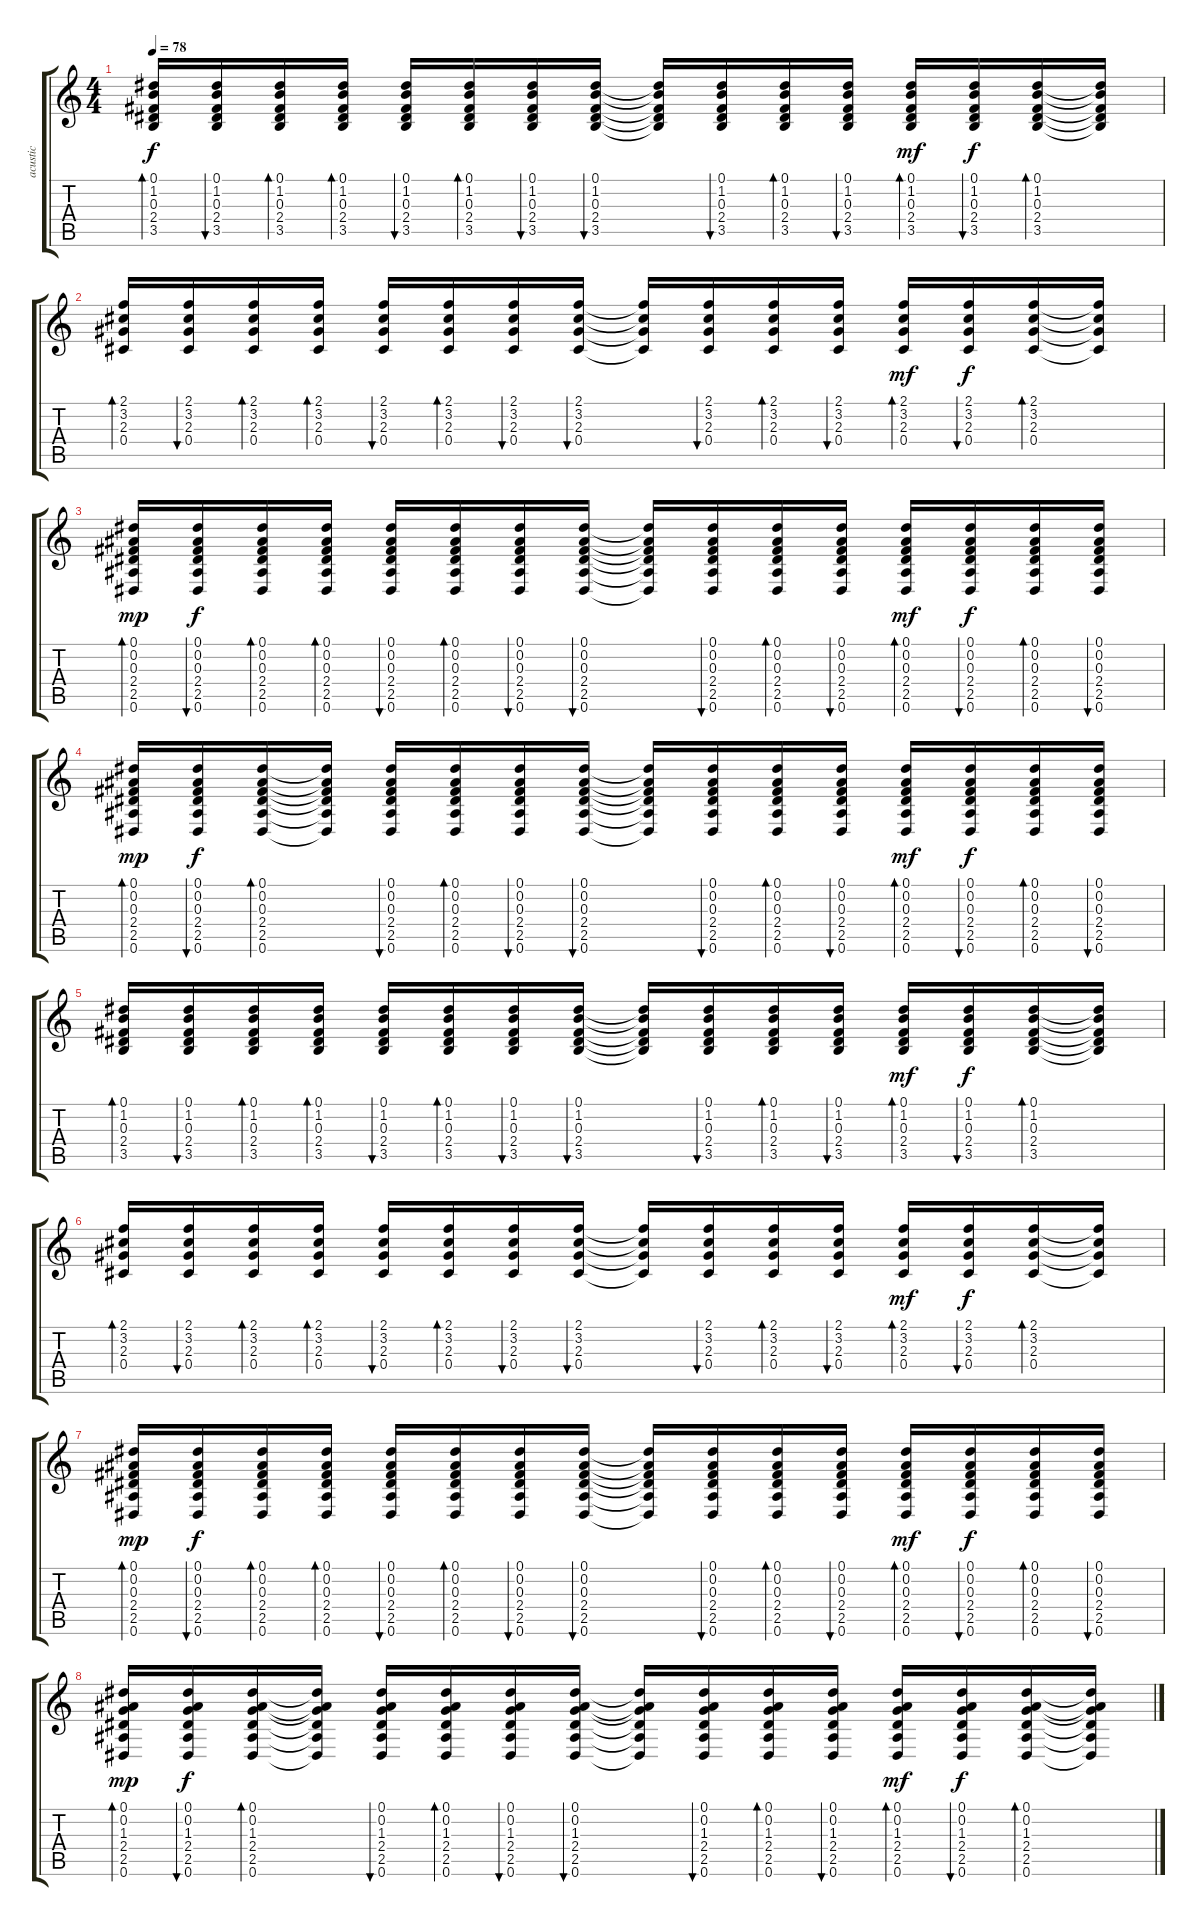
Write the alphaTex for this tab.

\track ("acustic" "acustic") {instrument acousticguitarsteel}
\staff {score tabs}
\tuning (Eb4 Bb3 Gb3 Db3 Ab2 Eb2) {hide}
\ts (4 4)
\tempo 78
\clef g2
\ks c
(0.1 1.2 0.3 2.4 3.5).16{bd 30 dy f} (0.1 1.2 0.3 2.4 3.5).16{bu 30} (0.1 1.2 0.3 2.4 3.5).16{bd 30} (0.1 1.2 0.3 2.4 3.5).16{bd 30} (0.1 1.2 0.3 2.4 3.5).16{bu 30} (0.1 1.2 0.3 2.4 3.5).16{bd 30} (0.1 1.2 0.3 2.4 3.5).16{bu 30} (0.1 1.2 0.3 2.4 3.5).16{bu 30} (0.1{t} 1.2{t} 0.3{t} 2.4{t} 3.5{t}).16 (0.1 1.2 0.3 2.4 3.5).16{bu 30} (0.1 1.2 0.3 2.4 3.5).16{bd 30} (0.1 1.2 0.3 2.4 3.5).16{bu 30} (0.1 1.2 0.3 2.4 3.5).16{bd 60 dy mf} (0.1 1.2 0.3 2.4 3.5).16{bu 30 dy f} (0.1 1.2 0.3 2.4 3.5).16{bd 30} (0.1{t} 1.2{t} 0.3{t} 2.4{t} 3.5{t}).16 |
(2.1 3.2 2.3 0.4).16{bd 30} (2.1 3.2 2.3 0.4).16{bu 30} (2.1 3.2 2.3 0.4).16{bd 30} (2.1 3.2 2.3 0.4).16{bd 30} (2.1 3.2 2.3 0.4).16{bu 30} (2.1 3.2 2.3 0.4).16{bd 30} (2.1 3.2 2.3 0.4).16{bu 30} (2.1 3.2 2.3 0.4).16{bu 30} (2.1{t} 3.2{t} 2.3{t} 0.4{t}).16 (2.1 3.2 2.3 0.4).16{bu 30} (2.1 3.2 2.3 0.4).16{bd 30} (2.1 3.2 2.3 0.4).16{bu 30} (2.1 3.2 2.3 0.4).16{bd 60 dy mf} (2.1 3.2 2.3 0.4).16{bu 30 dy f} (2.1 3.2 2.3 0.4).16{bd 30} (2.1{t} 3.2{t} 2.3{t} 0.4{t}).16 |
(0.1 0.2 0.3 2.4 2.5 0.6).16{bd 30 dy mp} (0.1 0.2 0.3 2.4 2.5 0.6).16{bu 30 dy f} (0.1 0.2 0.3 2.4 2.5 0.6).16{bd 30} (0.1 0.2 0.3 2.4 2.5 0.6).16{bd 30} (0.1 0.2 0.3 2.4 2.5 0.6).16{bu 30} (0.1 0.2 0.3 2.4 2.5 0.6).16{bd 30} (0.1 0.2 0.3 2.4 2.5 0.6).16{bu 30} (0.1 0.2 0.3 2.4 2.5 0.6).16{bu 30} (0.1{t} 0.2{t} 0.3{t} 2.4{t} 2.5{t} 0.6{t}).16 (0.1 0.2 0.3 2.4 2.5 0.6).16{bu 30} (0.1 0.2 0.3 2.4 2.5 0.6).16{bd 30} (0.1 0.2 0.3 2.4 2.5 0.6).16{bu 30} (0.1 0.2 0.3 2.4 2.5 0.6).16{bd 60 dy mf} (0.1 0.2 0.3 2.4 2.5 0.6).16{bu 30 dy f} (0.1 0.2 0.3 2.4 2.5 0.6).16{bd 30} (0.1 0.2 0.3 2.4 2.5 0.6).16{bu 30} |
(0.1 0.2 0.3 2.4 2.5 0.6).16{bd 30 dy mp} (0.1 0.2 0.3 2.4 2.5 0.6).16{bu 30 dy f} (0.1 0.2 0.3 2.4 2.5 0.6).16{bd 30} (0.1{t} 0.2{t} 0.3{t} 2.4{t} 2.5{t} 0.6{t}).16 (0.1 0.2 0.3 2.4 2.5 0.6).16{bu 30} (0.1 0.2 0.3 2.4 2.5 0.6).16{bd 30} (0.1 0.2 0.3 2.4 2.5 0.6).16{bu 30} (0.1 0.2 0.3 2.4 2.5 0.6).16{bu 30} (0.1{t} 0.2{t} 0.3{t} 2.4{t} 2.5{t} 0.6{t}).16 (0.1 0.2 0.3 2.4 2.5 0.6).16{bu 30} (0.1 0.2 0.3 2.4 2.5 0.6).16{bd 30} (0.1 0.2 0.3 2.4 2.5 0.6).16{bu 30} (0.1 0.2 0.3 2.4 2.5 0.6).16{bd 60 dy mf} (0.1 0.2 0.3 2.4 2.5 0.6).16{bu 30 dy f} (0.1 0.2 0.3 2.4 2.5 0.6).16{bd 30} (0.1 0.2 0.3 2.4 2.5 0.6).16{bu 30} |
(0.1 1.2 0.3 2.4 3.5).16{bd 30} (0.1 1.2 0.3 2.4 3.5).16{bu 30} (0.1 1.2 0.3 2.4 3.5).16{bd 30} (0.1 1.2 0.3 2.4 3.5).16{bd 30} (0.1 1.2 0.3 2.4 3.5).16{bu 30} (0.1 1.2 0.3 2.4 3.5).16{bd 30} (0.1 1.2 0.3 2.4 3.5).16{bu 30} (0.1 1.2 0.3 2.4 3.5).16{bu 30} (0.1{t} 1.2{t} 0.3{t} 2.4{t} 3.5{t}).16 (0.1 1.2 0.3 2.4 3.5).16{bu 30} (0.1 1.2 0.3 2.4 3.5).16{bd 30} (0.1 1.2 0.3 2.4 3.5).16{bu 30} (0.1 1.2 0.3 2.4 3.5).16{bd 60 dy mf} (0.1 1.2 0.3 2.4 3.5).16{bu 30 dy f} (0.1 1.2 0.3 2.4 3.5).16{bd 30} (0.1{t} 1.2{t} 0.3{t} 2.4{t} 3.5{t}).16 |
(2.1 3.2 2.3 0.4).16{bd 30} (2.1 3.2 2.3 0.4).16{bu 30} (2.1 3.2 2.3 0.4).16{bd 30} (2.1 3.2 2.3 0.4).16{bd 30} (2.1 3.2 2.3 0.4).16{bu 30} (2.1 3.2 2.3 0.4).16{bd 30} (2.1 3.2 2.3 0.4).16{bu 30} (2.1 3.2 2.3 0.4).16{bu 30} (2.1{t} 3.2{t} 2.3{t} 0.4{t}).16 (2.1 3.2 2.3 0.4).16{bu 30} (2.1 3.2 2.3 0.4).16{bd 30} (2.1 3.2 2.3 0.4).16{bu 30} (2.1 3.2 2.3 0.4).16{bd 60 dy mf} (2.1 3.2 2.3 0.4).16{bu 30 dy f} (2.1 3.2 2.3 0.4).16{bd 30} (2.1{t} 3.2{t} 2.3{t} 0.4{t}).16 |
(0.1 0.2 0.3 2.4 2.5 0.6).16{bd 30 dy mp} (0.1 0.2 0.3 2.4 2.5 0.6).16{bu 30 dy f} (0.1 0.2 0.3 2.4 2.5 0.6).16{bd 30} (0.1 0.2 0.3 2.4 2.5 0.6).16{bd 30} (0.1 0.2 0.3 2.4 2.5 0.6).16{bu 30} (0.1 0.2 0.3 2.4 2.5 0.6).16{bd 30} (0.1 0.2 0.3 2.4 2.5 0.6).16{bu 30} (0.1 0.2 0.3 2.4 2.5 0.6).16{bu 30} (0.1{t} 0.2{t} 0.3{t} 2.4{t} 2.5{t} 0.6{t}).16 (0.1 0.2 0.3 2.4 2.5 0.6).16{bu 30} (0.1 0.2 0.3 2.4 2.5 0.6).16{bd 30} (0.1 0.2 0.3 2.4 2.5 0.6).16{bu 30} (0.1 0.2 0.3 2.4 2.5 0.6).16{bd 60 dy mf} (0.1 0.2 0.3 2.4 2.5 0.6).16{bu 30 dy f} (0.1 0.2 0.3 2.4 2.5 0.6).16{bd 30} (0.1 0.2 0.3 2.4 2.5 0.6).16{bu 30} |
(0.1 0.2 1.3 2.4 2.5 0.6).16{bd 30 dy mp} (0.1 0.2 1.3 2.4 2.5 0.6).16{bu 30 dy f} (0.1 0.2 1.3 2.4 2.5 0.6).16{bd 30} (0.1{t} 0.2{t} 1.3{t} 2.4{t} 2.5{t} 0.6{t}).16 (0.1 0.2 1.3 2.4 2.5 0.6).16{bu 30} (0.1 0.2 1.3 2.4 2.5 0.6).16{bd 30} (0.1 0.2 1.3 2.4 2.5 0.6).16{bu 30} (0.1 0.2 1.3 2.4 2.5 0.6).16{bu 30} (0.1{t} 0.2{t} 1.3{t} 2.4{t} 2.5{t} 0.6{t}).16 (0.1 0.2 1.3 2.4 2.5 0.6).16{bu 30} (0.1 0.2 1.3 2.4 2.5 0.6).16{bd 30} (0.1 0.2 1.3 2.4 2.5 0.6).16{bu 30} (0.1 0.2 1.3 2.4 2.5 0.6).16{bd 60 dy mf} (0.1 0.2 1.3 2.4 2.5 0.6).16{bu 30 dy f} (0.1 0.2 1.3 2.4 2.5 0.6).16{bd 240} (0.1{t} 0.2{t} 1.3{t} 2.4{t} 2.5{t} 0.6{t}).16
